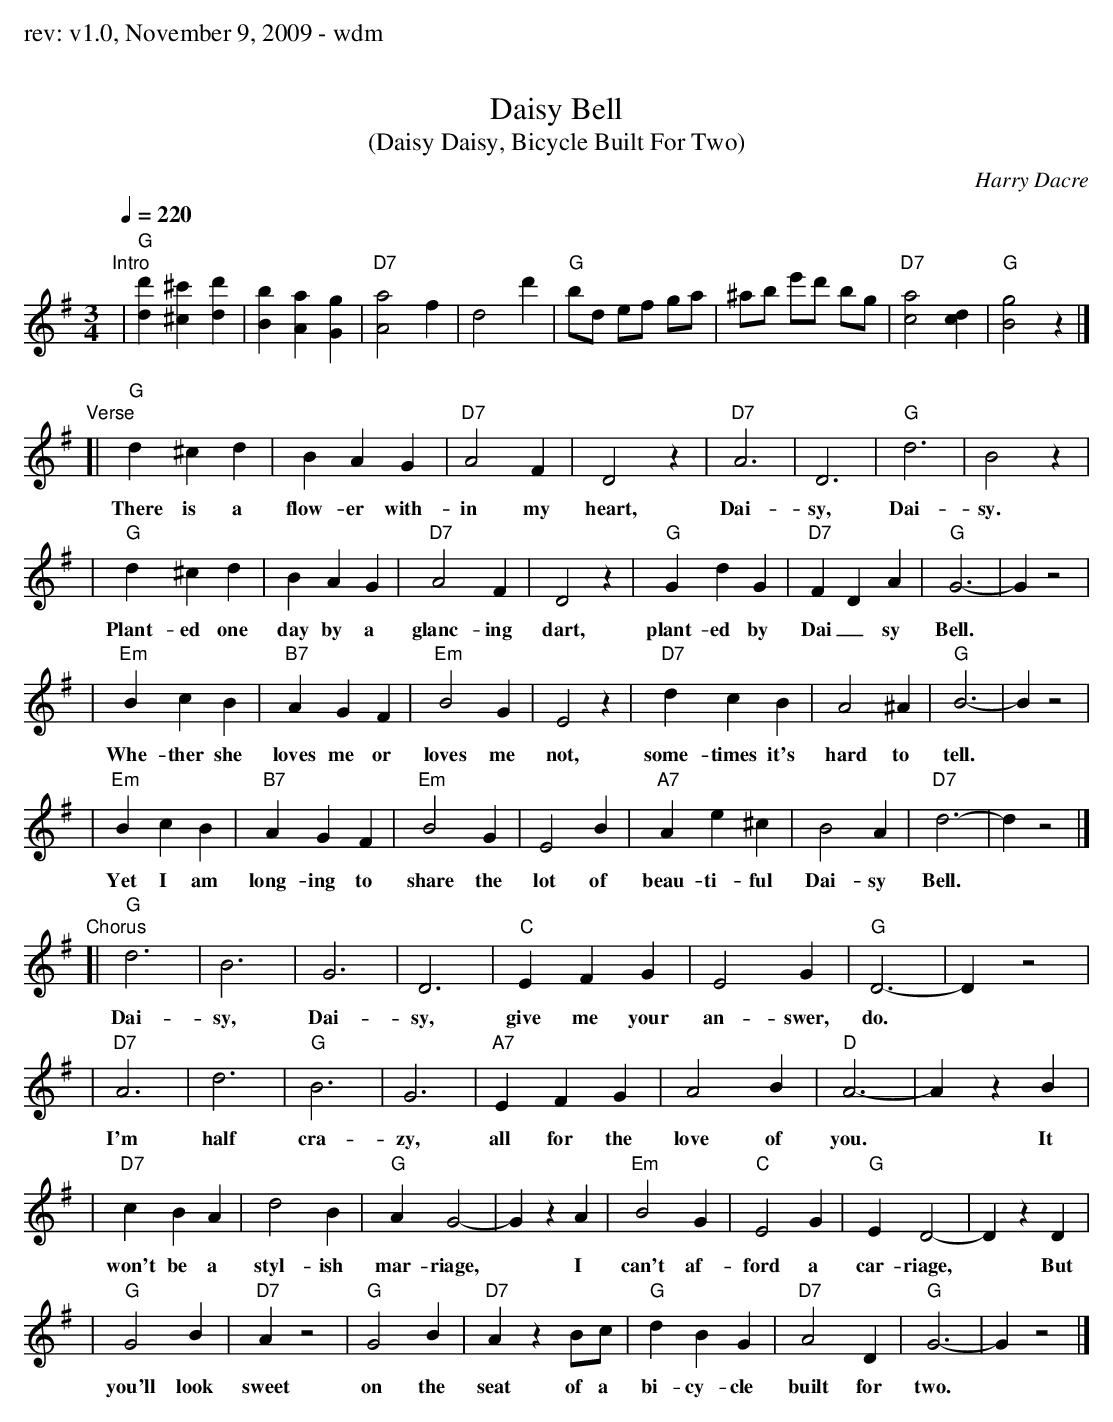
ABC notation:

X:1
T: Daisy Bell
T: (Daisy Daisy, Bicycle Built For Two)
C: Harry Dacre
M: 3/4
L: 1/8
Q:1/4=220
K: G
"Intro"\
| "G"[d2d'2] [^c2^c'2] [d2d'2] | [B2b2] [A2a2] [G2g2] | "D7"[A4a4] f2 | d4 d'2 \
| "G"bd ef ga | ^ab e'd' bg | "D7"[a4c4] [d2c2] | "G"[g4B4] z2 |]
"Verse"\
[| "G"d2 ^c2 d2 | B2 A2 G2 | "D7"A4 F2 | D4 z2 | "D7"A6 | D6 | "G"d6 | B4 z2 |
w: There is a flow-er with-in my heart, Dai-sy, Dai-sy.
| "G"d2 ^c2 d2 | B2 A2 G2 | "D7"A4 F2 | D4 z2 | "G"G2 d2 G2 | "D7"F2 D2 A2 | "G"G6- | G2 z4 |
w: Plant-ed one day by a glanc-ing dart, plant-ed by Dai_sy Bell.
| "Em"B2 c2 B2 | "B7"A2 G2 F2 | "Em"B4 G2 | E4 z2 | "D7"d2 c2 B2 | A4 ^A2 | "G"B6- | B2 z4 |
w: Whe-ther she loves me or loves me not, some-times it's hard to tell.
| "Em"B2 c2 B2 | "B7"A2 G2 F2 | "Em"B4 G2 | E4 B2 | "A7"A2 e2 ^c2 | B4 A2 | "D7"d6- | d2 z4 |]
w: Yet I am long-ing to share the lot of beau-ti-ful Dai-sy Bell.
"Chorus"\
[| "G"d6 | B6 | G6 | D6 | "C"E2 F2 G2 | E4 G2 | "G"D6- | D2 z4 |
w: Dai-sy, Dai-sy, give me your an-swer, do.
| "D7"A6 | d6 | "G"B6 | G6 | "A7"E2 F2 G2 | A4 B2 | "D"A6- | A2 z2 B2 |
w: I'm half cra-zy, all for the love of you.* It
| "D7"c2 B2 A2 | d4 B2 | "G"A2 G4- | G2 z2 A2 | "Em"B4 G2 | "C"E4 G2 | "G"E2 D4- | D2 z2 D2 |
w: won't be a styl-ish mar-riage,* I can't af-ford a car-riage,* But
| "G"G4 B2 | "D7"A2 z4 | "G"G4 B2 | "D7"A2 z2 Bc | "G"d2 B2 G2 | "D7"A4 D2 | "G"G6- | G2 z4 |]
w: you'll look sweet on the seat of a bi-cy-cle built for two.
